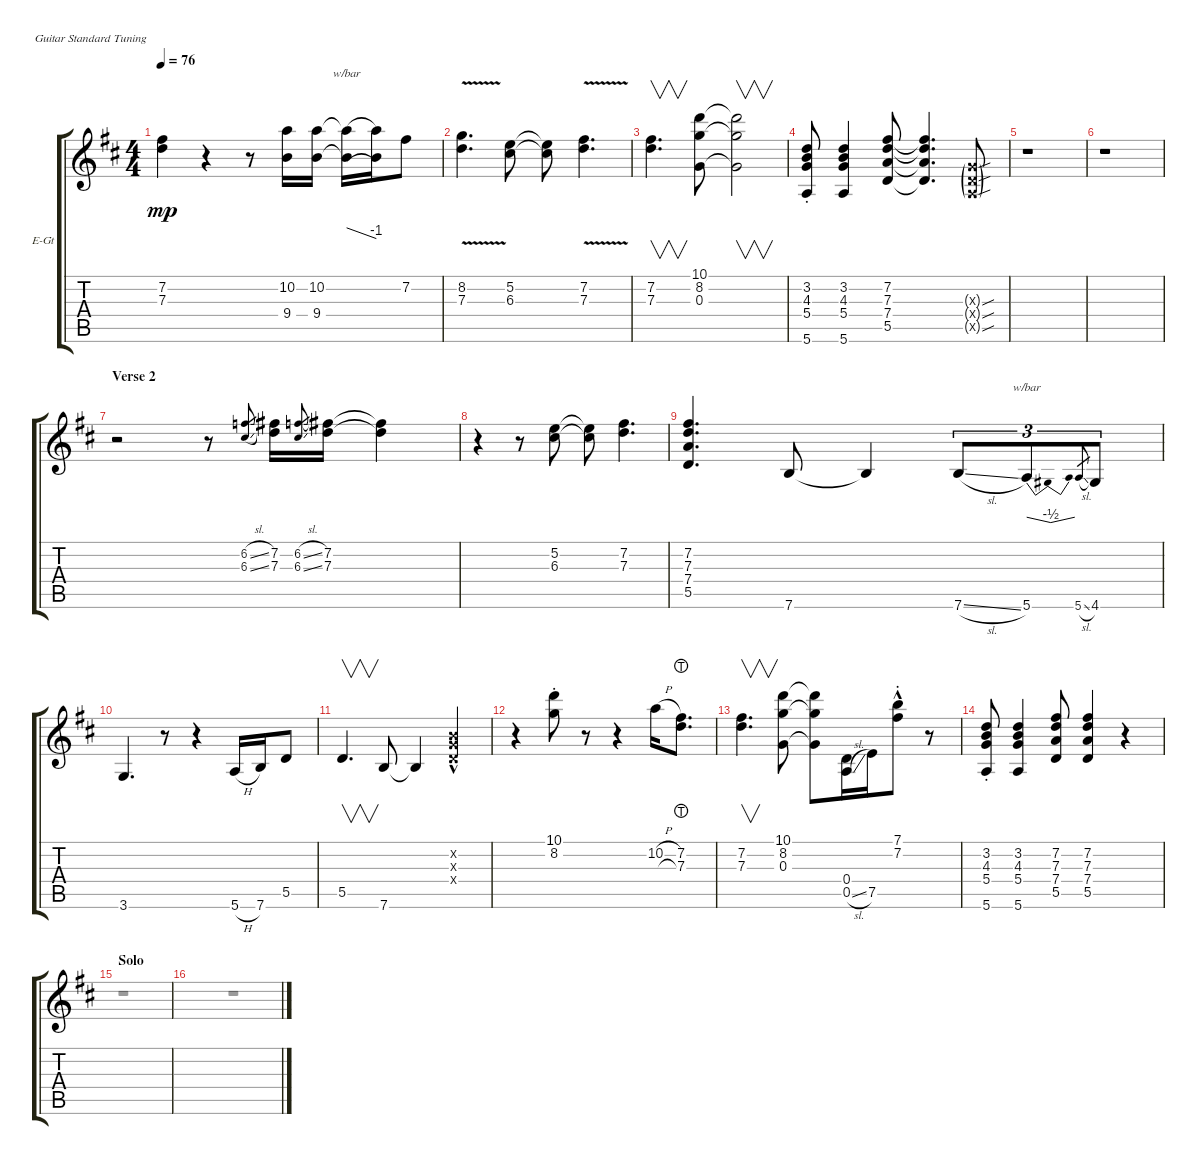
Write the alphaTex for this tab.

\defaultSystemsLayout 4
\bracketExtendMode groupsimilarinstruments
\firstSystemTrackNameOrientation horizontal
\otherSystemsTrackNameOrientation horizontal
\track ("Guitar II (Verse Comp)" "E-Gt") {instrument distortionguitar}
\staff {score tabs}
\tuning (E4 B3 G3 D3 A2 E2)
\voice
\ts (4 4)
\tempo 76
\clef g2
\scale
0.431074
\ks d
(7.2{t} 7.3{t}).4{dy mp} r.4 r.8 (10.2 9.4).16 (9.4 10.2).16 (10.2{t} 9.4{t}).16{tbe (dive default 0 0 45 -4)} (9.4{t} 10.2{t}).16 7.2.8 |
\scale
0.321927 (8.2{v} 7.3{v}).4{d} (5.2 6.3).8 (6.3{t} 5.2{t}).8 (7.3{v} 7.2{v}).4{d} |
\scale
0.247027 (7.2 7.3).4{v d} (10.1 8.2 0.3).8 (0.3{t} 8.2{t} 10.1{t}).2{v} |
\scale
0.442356 (3.2 4.3 5.4 5.6{st}).8 (5.6 5.4 4.3 3.2).4 (7.2 7.3 7.4 5.5).8 (5.5{t} 7.4{t} 7.3{t} 7.2{t}).4{d} (0.5{sou g x} 0.4{sou g x} 0.3{sou g x}).8 |
\beaming (8 4 4)
\scale
0.290475 r.1 |
\scale
0.266712 r.1 |
\section ("" "Verse 2")
\scale
0.387311 r.2 r.8 (6.2{sl} 6.3{sl}).8{gr} (7.2 7.3).16 (6.3{sl} 6.2{sl}).8{gr} (7.2 7.3).16 (7.3{t} 7.2{t}).4 |
\scale
0.273524 r.4 r.8 (5.2 6.3).8 (6.3{t} 5.2{t}).8 (7.3 7.2).4{d} |
\scale
0.339254 (5.5 7.4 7.3 7.2).4{d} 7.6.8 7.6{t}.4 7.6{sl}.8{tu (3 2)} 5.6.8{tu (3 2) tbe (dip default 0 0 14.399999999999999 -2 15 -2 30 0)} 5.6{sl}.8{tu (3 2) gr} 4.6.8{tu (3 2)} |
\scale
0.38921 3.6.4{d} r.8 r.4 5.6{h}.16 7.6.16 5.5.8 |
\scale
0.286609 5.5.4{v d} 7.6.8 7.6{t}.4 (0.2{hac x} 0.3{x} 0.4{x}).4 |
\scale
0.324774 r.4 (10.1 8.2{st}).8 r.8 r.4 10.2{h}.16 (7.2 7.3{lht}).8{d} |
\scale
0.406075 (7.3 7.2).4{v d} (10.1 8.2 0.3).8 (0.3{t} 8.2{t} 10.1{t}).8 (0.4 0.5{sl}).16 7.5.16 (7.1{hac} 7.2{st}).8 r.8 |
\scale
0.29604 (3.2{st} 4.3{st} 5.4{st} 5.6{st}).8 (3.2 4.3 5.4 5.6).4 (5.5 7.4 7.3 7.2).8 (7.2 7.3 7.4 5.5).4 r.4 |
\beaming (8 2 2 2 2)
\section ("" "Solo")
\scale
0.295667 |
\scale
0.249745
\voice
\clef g2
\ottava regular
\simile none
\scale
0.431074
\ks d
|
\scale
0.321927 |
\scale
0.247027 |
\scale
0.442356 |
\scale
0.290475 |
\scale
0.266712 |
\scale
0.387311 |
\scale
0.273524 |
\scale
0.339254 |
\scale
0.38921 |
\scale
0.286609 |
\scale
0.324774 |
\scale
0.406075 |
\scale
0.29604 |
\scale
0.295667 r.1 |
\scale
0.249745 r.1
